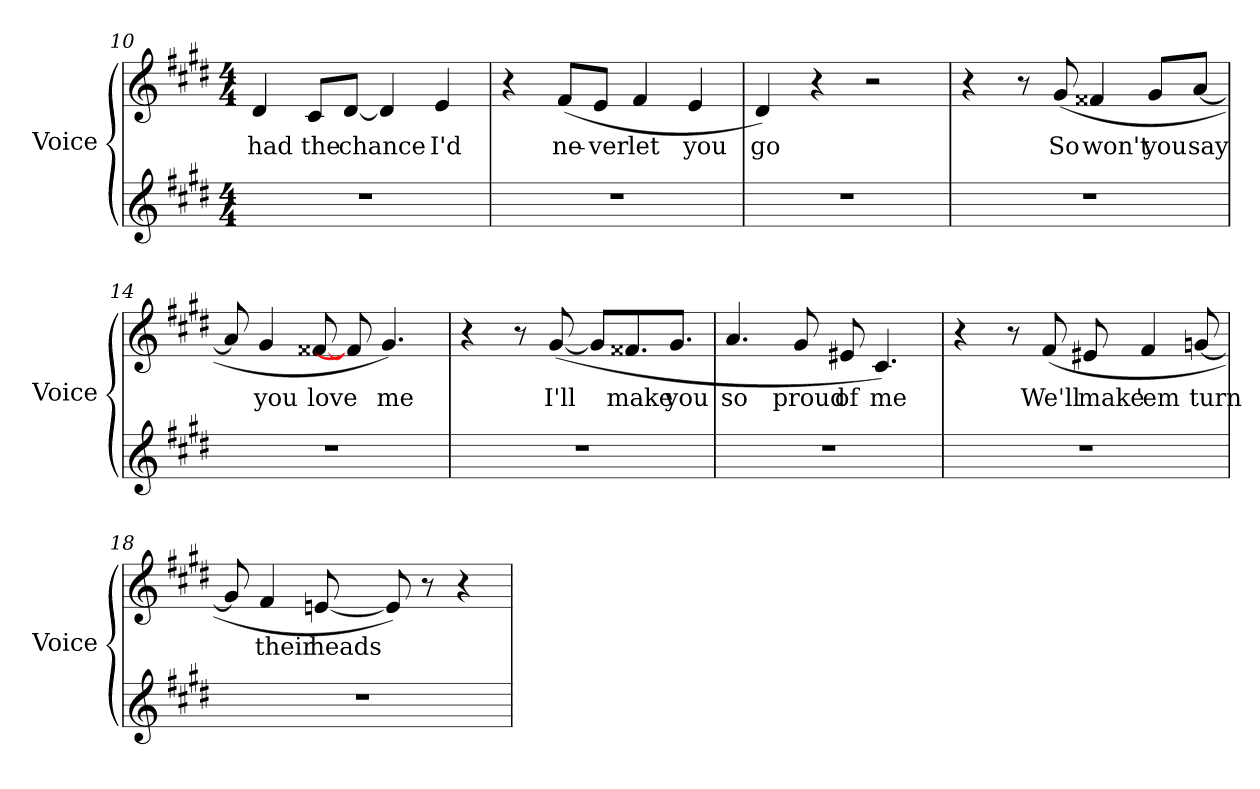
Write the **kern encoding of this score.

**kern	**kern	**text
*part2	*part1	*part1
*staff2	*staff1	*staff1
*I"Voice	*I"Voice	*
*I'Voice	*I'Voice	*
*clefG2	*clefG2	*
*k[f#c#g#d#]	*k[f#c#g#d#]	*
*E:	*E:	*
*M4/4	*M4/4	*
=10	=10	=10
!	!	!LO:LY:b:color=#000000
1r	4d#i/	had
!	!	!LO:LY:b:color=#000000
.	8c#i/L	the
!	!	!LO:LY:b:color=#000000
.	[8d#i/J	chance
.	4d#i/]	.
!	!	!LO:LY:b:color=#000000
.	4ei/	I'd
=11	=11	=11
1r	4r	.
!	!	!LO:LY:b:color=#000000
.	(8f#i/L	ne-
!	!	!LO:LY:b:color=#000000
.	8ei/J	-ver
!	!	!LO:LY:b:color=#000000
.	4f#i/	let
!	!	!LO:LY:b:color=#000000
.	4ei/	you
=12	=12	=12
!	!	!LO:LY:b:color=#000000
1r	4d#i/)	go
.	4r	.
.	2r	.
!!LO:LB:g=z
=13	=13	=13
1r	4r	.
.	8r	.
!	!	!LO:LY:b:color=#000000
.	(8g#i/	So
!	!	!LO:LY:b:color=#000000
.	4f##Xi/	won't
!	!	!LO:LY:b:color=#000000
.	8g#i/L	you
!	!	!LO:LY:b:color=#000000
.	[8ai/J	say
=14	=14	=14
1r	8ai/]	.
!	!	!LO:LY:b:color=#000000
.	4g#i/	you
!	!	!LO:LY:b:color=#000000
.	[8f##Xi/	love
.	8fi/]	.
!	!	!LO:LY:b:color=#000000
.	4.g#i/)	me
=15	=15	=15
1r	4r	.
.	8r	.
!	!	!LO:LY:b:color=#000000
.	([8g#i/	I'll
.	8g#i/L]	.
!	!	!LO:LY:b:color=#000000
.	8.f##Xi/	make
!	!	!LO:LY:b:color=#000000
.	8.g#i/J	you
=16	=16	=16
!	!	!LO:LY:b:color=#000000
1r	4.ai/	so
!	!	!LO:LY:b:color=#000000
.	8g#i/	proud
!	!	!LO:LY:b:color=#000000
.	8e#Xi/	of
!	!	!LO:LY:b:color=#000000
.	4.c#i/)	me
!!LO:LB:g=z
=17	=17	=17
1r	4r	.
.	8r	.
!	!	!LO:LY:b:color=#000000
.	(8f#i/	We'll
!	!	!LO:LY:b:color=#000000
.	8e#Xi/	make
!	!	!LO:LY:b:color=#000000
.	4f#i/	'em
!	!	!LO:LY:b:color=#000000
.	[8gni/	turn
=18	=18	=18
1r	8gi/]	.
!	!	!LO:LY:b:color=#000000
.	4f#i/	their
!	!	!LO:LY:b:color=#000000
.	[8eni/	heads
.	8ei/])	.
.	8r	.
.	4r	.
=	=	=
*-	*-	*-
